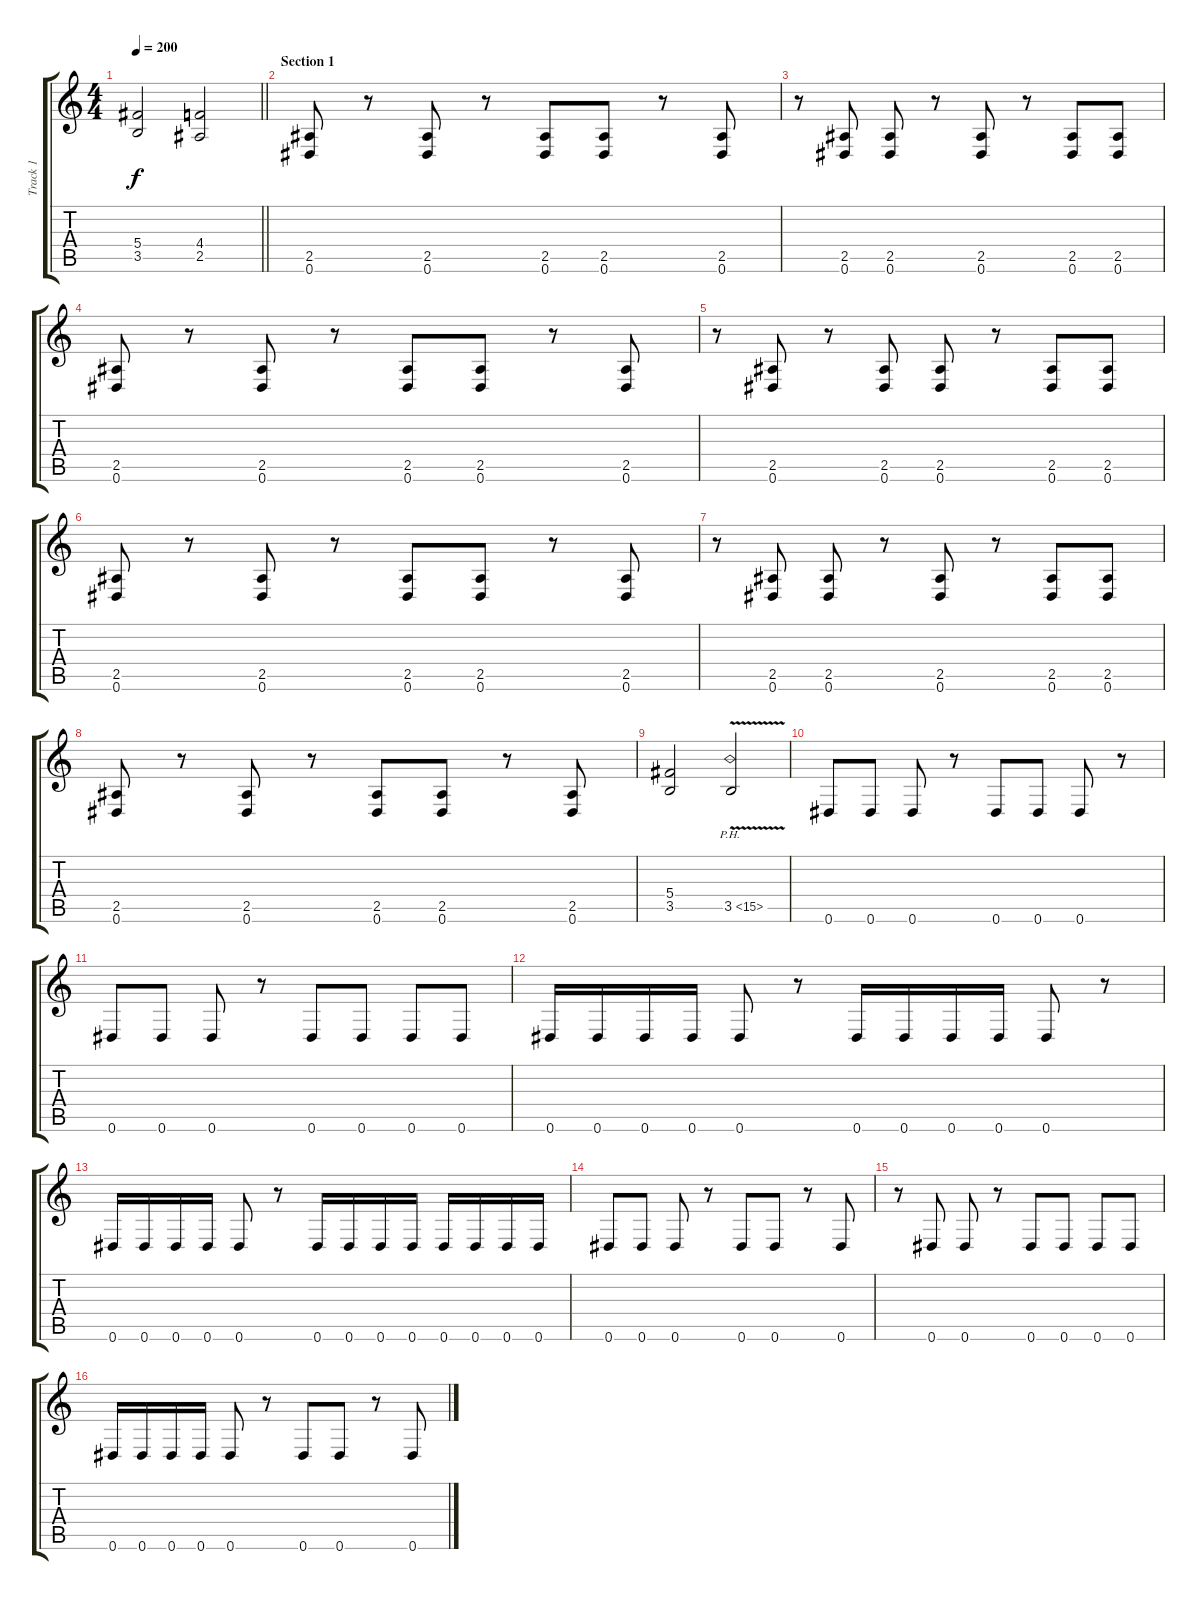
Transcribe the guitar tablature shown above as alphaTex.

\track ("Track 1" "Track 1") {instrument distortionguitar}
\staff {score tabs}
\tuning (Eb4 Bb3 Gb3 Db3 Ab2 Eb2) {hide}
\ts (4 4)
\tempo 200
\clef g2
\barLineRight lightlight
\ks c
(5.4 3.5).2{dy f} (4.4 2.5).2 |
\section ("" "Section 1")
(2.5 0.6).8 r.8 (2.5 0.6).8 r.8 (2.5 0.6).8 (2.5 0.6).8 r.8 (2.5 0.6).8 |
r.8 (2.5 0.6).8 (2.5 0.6).8 r.8 (2.5 0.6).8 r.8 (2.5 0.6).8 (2.5 0.6).8 |
(2.5 0.6).8 r.8 (2.5 0.6).8 r.8 (2.5 0.6).8 (2.5 0.6).8 r.8 (2.5 0.6).8 |
r.8 (2.5 0.6).8 r.8 (2.5 0.6).8 (2.5 0.6).8 r.8 (2.5 0.6).8 (2.5 0.6).8 |
(2.5 0.6).8 r.8 (2.5 0.6).8 r.8 (2.5 0.6).8 (2.5 0.6).8 r.8 (2.5 0.6).8 |
r.8 (2.5 0.6).8 (2.5 0.6).8 r.8 (2.5 0.6).8 r.8 (2.5 0.6).8 (2.5 0.6).8 |
(2.5 0.6).8 r.8 (2.5 0.6).8 r.8 (2.5 0.6).8 (2.5 0.6).8 r.8 (2.5 0.6).8 |
(5.4 3.5).2 3.5{ph 12 v}.2 |
0.6.8 0.6.8 0.6.8 r.8 0.6.8 0.6.8 0.6.8 r.8 |
0.6.8 0.6.8 0.6.8 r.8 0.6.8 0.6.8 0.6.8 0.6.8 |
0.6.16 0.6.16 0.6.16 0.6.16 0.6.8 r.8 0.6.16 0.6.16 0.6.16 0.6.16 0.6.8 r.8 |
0.6.16 0.6.16 0.6.16 0.6.16 0.6.8 r.8 0.6.16 0.6.16 0.6.16 0.6.16 0.6.16 0.6.16 0.6.16 0.6.16 |
0.6.8 0.6.8 0.6.8 r.8 0.6.8 0.6.8 r.8 0.6.8 |
r.8 0.6.8 0.6.8 r.8 0.6.8 0.6.8 0.6.8 0.6.8 |
0.6.16 0.6.16 0.6.16 0.6.16 0.6.8 r.8 0.6.8 0.6.8 r.8 0.6.8
